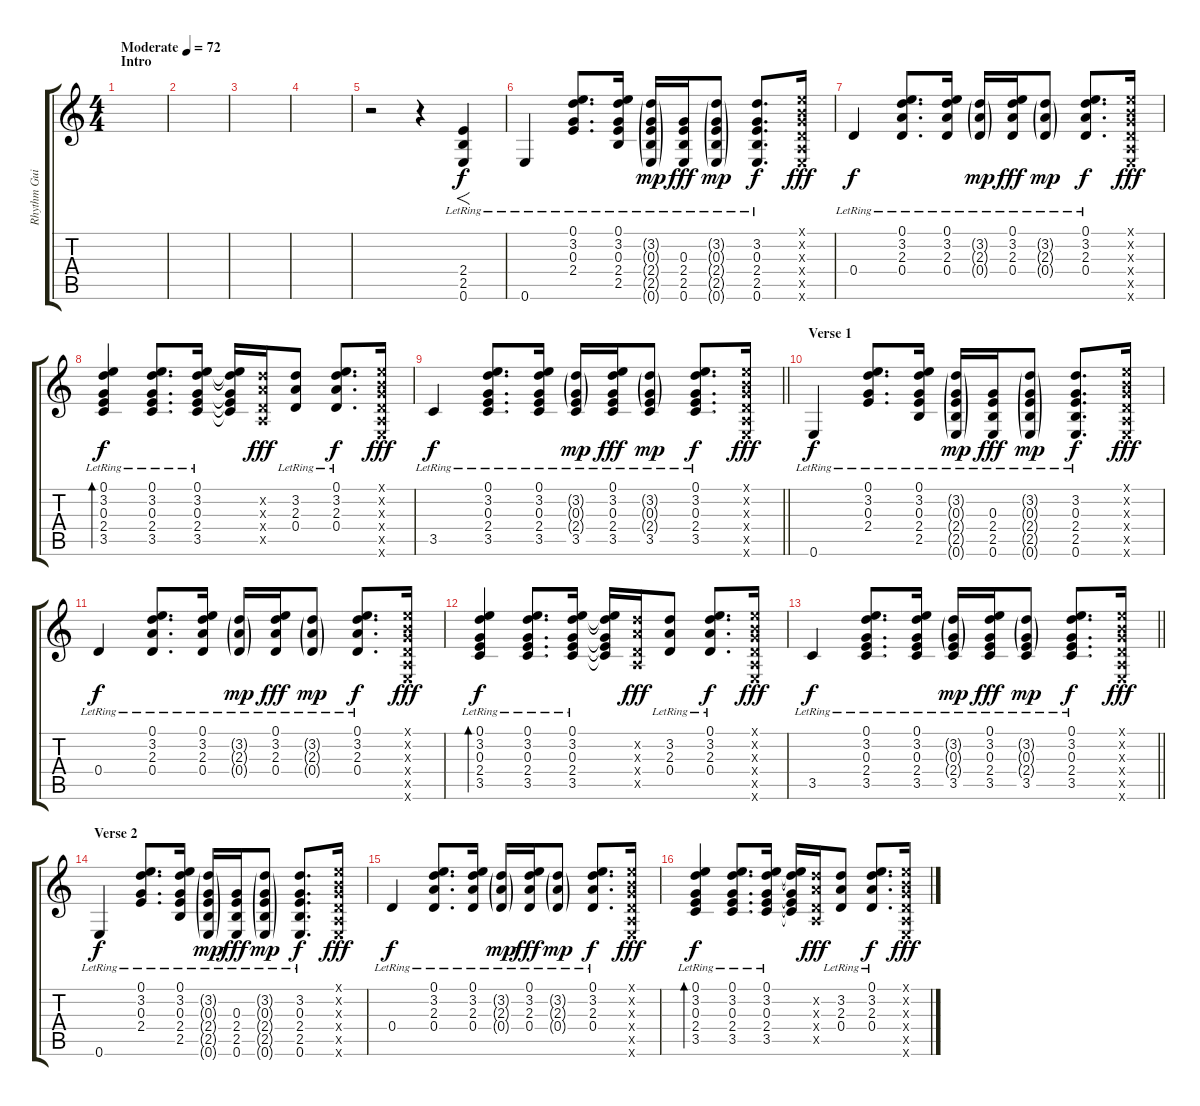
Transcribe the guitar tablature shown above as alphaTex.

\track ("Rhythm Guitar" "Rhythm Gui") {instrument overdrivenguitar}
\staff {score tabs}
\tuning (E4 B3 G3 D3 A2 E2) {hide}
\ts (4 4)
\section ("" "Intro")
\tempo (72 "Moderate")
\clef g2
\ks c
|
|
|
|
r.2 r.4 (2.4{lr} 2.5{lr} 0.6{lr}).4{f} |
0.6{lr}.4{dy f} (0.1{lr} 3.2{lr} 0.3{lr} 2.4{lr}).8{d} (0.1{lr} 3.2{lr} 0.3{lr} 2.4{lr} 2.5{lr}).16 (3.2{g lr} 0.3{g lr} 2.4{g lr} 2.5{g lr} 0.6{g lr}).16{dy mp} (0.3{lr} 2.4{lr} 2.5{lr} 0.6{lr}).16{dy fff} (3.2{g lr} 0.3{g lr} 2.4{g lr} 2.5{g lr} 0.6{g lr}).8{dy mp} (3.2{lr} 0.3{lr} 2.4{lr} 2.5{lr} 0.6{lr}).8{d dy f} (0.1{x} 0.2{x} 0.3{x} 0.4{x} 0.5{x} 0.6{x}).16{dy fff} |
0.4{lr}.4{dy f} (0.1{lr} 3.2{lr} 2.3{lr} 0.4{lr}).8{d} (0.1{lr} 3.2{lr} 2.3{lr} 0.4{lr}).16 (3.2{g lr} 2.3{g lr} 0.4{g lr}).16{dy mp} (0.1{lr} 3.2{lr} 2.3{lr} 0.4{lr}).16{dy fff} (3.2{g lr} 2.3{g lr} 0.4{g lr}).8{dy mp} (0.1{lr} 3.2{lr} 2.3{lr} 0.4{lr}).8{d dy f} (0.1{x} 0.2{x} 0.3{x} 0.4{x} 0.5{x} 0.6{x}).16{dy fff} |
(0.1{lr} 3.2{lr} 0.3{lr} 2.4{lr} 3.5{lr}).4{bd 30 dy f} (0.1{lr} 3.2{lr} 0.3{lr} 2.4{lr} 3.5{lr}).8{d} (0.1{lr} 3.2{lr} 0.3{lr} 2.4{lr} 3.5{lr}).16 (0.1{t} 3.2{t} 0.3{t} 2.4{t} 3.5{t}).16 (3.2{x} 2.3{x} 0.4{x} 0.5{x}).16{dy fff} (3.2{lr} 2.3{lr} 0.4{lr}).8 (0.1{lr} 3.2{lr} 2.3{lr} 0.4{lr}).8{d dy f} (0.1{x} 0.2{x} 0.3{x} 0.4{x} 0.5{x} 0.6{x}).16{dy fff} |
\barLineRight lightlight
3.5{lr}.4{dy f} (0.1{lr} 3.2{lr} 0.3{lr} 2.4{lr} 3.5{lr}).8{d} (0.1{lr} 3.2{lr} 0.3{lr} 2.4{lr} 3.5{lr}).16 (3.2{g lr} 0.3{g lr} 2.4{g lr} 3.5{lr}).16{dy mp} (0.1{lr} 3.2{lr} 0.3{lr} 2.4{lr} 3.5{lr}).16{dy fff} (3.2{g lr} 0.3{g lr} 2.4{g lr} 3.5{lr}).8{dy mp} (0.1{lr} 3.2{lr} 0.3{lr} 2.4{lr} 3.5{lr}).8{d dy f} (0.1{x} 0.2{x} 0.3{x} 0.4{x} 0.5{x} 0.6{x}).16{dy fff} |
\section ("" "Verse 1")
0.6{lr}.4{dy f} (0.1{lr} 3.2{lr} 0.3{lr} 2.4{lr}).8{d} (0.1{lr} 3.2{lr} 0.3{lr} 2.4{lr} 2.5{lr}).16 (3.2{g lr} 0.3{g lr} 2.4{g lr} 2.5{g lr} 0.6{g lr}).16{dy mp} (0.3{lr} 2.4{lr} 2.5{lr} 0.6{lr}).16{dy fff} (3.2{g lr} 0.3{g lr} 2.4{g lr} 2.5{g lr} 0.6{g lr}).8{dy mp} (3.2{lr} 0.3{lr} 2.4{lr} 2.5{lr} 0.6{lr}).8{d dy f} (0.1{x} 0.2{x} 0.3{x} 0.4{x} 0.5{x} 0.6{x}).16{dy fff} |
0.4{lr}.4{dy f} (0.1{lr} 3.2{lr} 2.3{lr} 0.4{lr}).8{d} (0.1{lr} 3.2{lr} 2.3{lr} 0.4{lr}).16 (3.2{g lr} 2.3{g lr} 0.4{g lr}).16{dy mp} (0.1{lr} 3.2{lr} 2.3{lr} 0.4{lr}).16{dy fff} (3.2{g lr} 2.3{g lr} 0.4{g lr}).8{dy mp} (0.1{lr} 3.2{lr} 2.3{lr} 0.4{lr}).8{d dy f} (0.1{x} 0.2{x} 0.3{x} 0.4{x} 0.5{x} 0.6{x}).16{dy fff} |
(0.1{lr} 3.2{lr} 0.3{lr} 2.4{lr} 3.5{lr}).4{bd 30 dy f} (0.1{lr} 3.2{lr} 0.3{lr} 2.4{lr} 3.5{lr}).8{d} (0.1{lr} 3.2{lr} 0.3{lr} 2.4{lr} 3.5{lr}).16 (0.1{t} 3.2{t} 0.3{t} 2.4{t} 3.5{t}).16 (3.2{x} 2.3{x} 0.4{x} 0.5{x}).16{dy fff} (3.2{lr} 2.3{lr} 0.4{lr}).8 (0.1{lr} 3.2{lr} 2.3{lr} 0.4{lr}).8{d dy f} (0.1{x} 0.2{x} 0.3{x} 0.4{x} 0.5{x} 0.6{x}).16{dy fff} |
\barLineRight lightlight
3.5{lr}.4{dy f} (0.1{lr} 3.2{lr} 0.3{lr} 2.4{lr} 3.5{lr}).8{d} (0.1{lr} 3.2{lr} 0.3{lr} 2.4{lr} 3.5{lr}).16 (3.2{g lr} 0.3{g lr} 2.4{g lr} 3.5{lr}).16{dy mp} (0.1{lr} 3.2{lr} 0.3{lr} 2.4{lr} 3.5{lr}).16{dy fff} (3.2{g lr} 0.3{g lr} 2.4{g lr} 3.5{lr}).8{dy mp} (0.1{lr} 3.2{lr} 0.3{lr} 2.4{lr} 3.5{lr}).8{d dy f} (0.1{x} 0.2{x} 0.3{x} 0.4{x} 0.5{x} 0.6{x}).16{dy fff} |
\section ("" "Verse 2")
0.6{lr}.4{dy f} (0.1{lr} 3.2{lr} 0.3{lr} 2.4{lr}).8{d} (0.1{lr} 3.2{lr} 0.3{lr} 2.4{lr} 2.5{lr}).16 (3.2{g lr} 0.3{g lr} 2.4{g lr} 2.5{g lr} 0.6{g lr}).16{dy mp} (0.3{lr} 2.4{lr} 2.5{lr} 0.6{lr}).16{dy fff} (3.2{g lr} 0.3{g lr} 2.4{g lr} 2.5{g lr} 0.6{g lr}).8{dy mp} (3.2{lr} 0.3{lr} 2.4{lr} 2.5{lr} 0.6{lr}).8{d dy f} (0.1{x} 0.2{x} 0.3{x} 0.4{x} 0.5{x} 0.6{x}).16{dy fff} |
0.4{lr}.4{dy f} (0.1{lr} 3.2{lr} 2.3{lr} 0.4{lr}).8{d} (0.1{lr} 3.2{lr} 2.3{lr} 0.4{lr}).16 (3.2{g lr} 2.3{g lr} 0.4{g lr}).16{dy mp} (0.1{lr} 3.2{lr} 2.3{lr} 0.4{lr}).16{dy fff} (3.2{g lr} 2.3{g lr} 0.4{g lr}).8{dy mp} (0.1{lr} 3.2{lr} 2.3{lr} 0.4{lr}).8{d dy f} (0.1{x} 0.2{x} 0.3{x} 0.4{x} 0.5{x} 0.6{x}).16{dy fff} |
(0.1{lr} 3.2{lr} 0.3{lr} 2.4{lr} 3.5{lr}).4{bd 30 dy f} (0.1{lr} 3.2{lr} 0.3{lr} 2.4{lr} 3.5{lr}).8{d} (0.1{lr} 3.2{lr} 0.3{lr} 2.4{lr} 3.5{lr}).16 (0.1{t} 3.2{t} 0.3{t} 2.4{t} 3.5{t}).16 (3.2{x} 2.3{x} 0.4{x} 0.5{x}).16{dy fff} (3.2{lr} 2.3{lr} 0.4{lr}).8 (0.1{lr} 3.2{lr} 2.3{lr} 0.4{lr}).8{d dy f} (0.1{x} 0.2{x} 0.3{x} 0.4{x} 0.5{x} 0.6{x}).16{dy fff}
